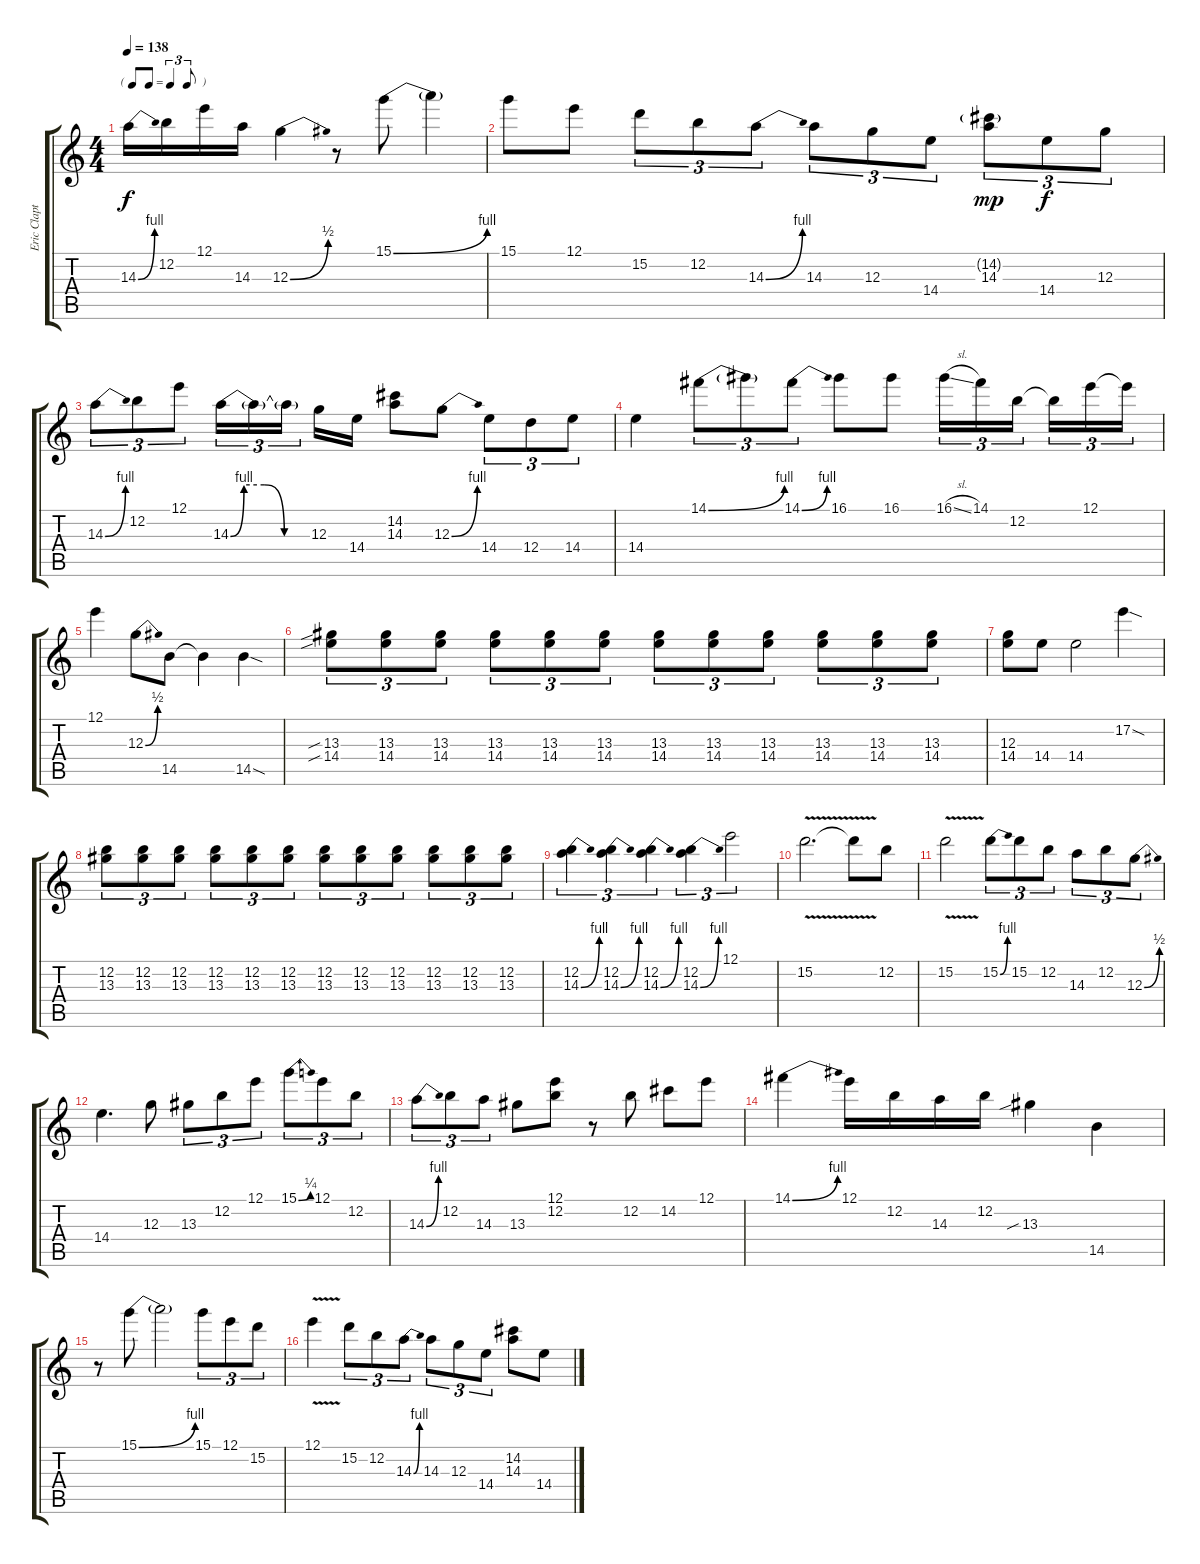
\track ("Eric Clapton" "Eric Clapt") {instrument overdrivenguitar}
\staff {score tabs}
\tuning (E4 B3 G3 D3 A2 E2) {hide}
\ts (4 4)
\tf triplet8th
\tempo 138
\clef g2
\ks c
14.3{be (bend 0 0 60 4)}.16{dy f} 12.2.16 12.1.16 14.3.16 12.3{be (bend 0 0 60 2)}.4 r.8 15.1{be (bend 0 0 60 4)}.8 15.1{t}.4 |
15.1.8 12.1.8 15.2.8{tu (3 2)} 12.2.8{tu (3 2)} 14.3{be (bend 0 0 60 4)}.8{tu (3 2)} 14.3.8{tu (3 2)} 12.3.8{tu (3 2)} 14.4.8{tu (3 2)} (14.2{g} 14.3).8{tu (3 2) dy mp} 14.4.8{tu (3 2) dy f} 12.3.8{tu (3 2)} |
14.3{be (bend 0 0 60 4)}.8{tu (3 2)} 12.2.8{tu (3 2)} 12.1.8{tu (3 2)} 14.3{be (custom 0 0 10 4 25 4 40 0 60 0)}.16{tu (3 2)} 14.3{t}.16{tu (3 2)} 14.3{t}.16{tu (3 2) beam splitsecondary} 12.3.16 14.4.16 (14.2 14.3).8 12.3{be (bend 0 0 60 4)}.8 14.4.8{tu (3 2)} 12.4.8{tu (3 2)} 14.4.8{tu (3 2)} |
14.4.4 14.1{be (bend 0 0 60 4)}.8{tu (3 2)} 14.1{t}.8{tu (3 2)} 14.1{be (bend 0 0 60 4)}.8{tu (3 2)} 16.1.8 16.1.8 16.1{sl}.16{tu (3 2)} 14.1.16{tu (3 2)} 12.2.16{tu (3 2) beam splitsecondary} 12.2{t}.16{tu (3 2)} 12.1.16{tu (3 2)} 12.1{t}.16{tu (3 2)} |
12.1.4 12.3{be (bend 0 0 60 2)}.8 14.5.8 14.5{t}.4 14.5{sod}.4 |
(13.3{sib} 14.4{sib}).8{tu (3 2)} (13.3 14.4).8{tu (3 2)} (13.3 14.4).8{tu (3 2)} (13.3 14.4).8{tu (3 2)} (13.3 14.4).8{tu (3 2)} (13.3 14.4).8{tu (3 2)} (13.3 14.4).8{tu (3 2)} (13.3 14.4).8{tu (3 2)} (13.3 14.4).8{tu (3 2)} (13.3 14.4).8{tu (3 2)} (13.3 14.4).8{tu (3 2)} (13.3 14.4).8{tu (3 2)} |
(12.3 14.4).8 14.4.8 14.4.2 17.2{sod}.4 |
(12.2 13.3).8{tu (3 2)} (12.2 13.3).8{tu (3 2)} (12.2 13.3).8{tu (3 2)} (12.2 13.3).8{tu (3 2)} (12.2 13.3).8{tu (3 2)} (12.2 13.3).8{tu (3 2)} (12.2 13.3).8{tu (3 2)} (12.2 13.3).8{tu (3 2)} (12.2 13.3).8{tu (3 2)} (12.2 13.3).8{tu (3 2)} (12.2 13.3).8{tu (3 2)} (12.2 13.3).8{tu (3 2)} |
(12.2 14.3{be (bend 0 0 60 4)}).4{tu (3 2)} (12.2 14.3{be (bend 0 0 60 4)}).4{tu (3 2)} (12.2 14.3{be (bend 0 0 60 4)}).4{tu (3 2)} (12.2 14.3{be (bend 0 0 60 4)}).4{tu (3 2)} 12.1.2{tu (3 2)} |
15.2{v}.2{d} 15.2{v t}.8 12.2.8 |
15.2{v}.2 15.2{be (bend 0 0 60 4)}.8{tu (3 2)} 15.2.8{tu (3 2)} 12.2.8{tu (3 2)} 14.3.8{tu (3 2)} 12.2.8{tu (3 2)} 12.3{be (bend 0 0 60 2)}.8{tu (3 2)} |
14.4.4{d} 12.3.8 13.3.8{tu (3 2)} 12.2.8{tu (3 2)} 12.1.8{tu (3 2)} 15.1{be (bend 0 0 60 1)}.8{tu (3 2)} 12.1.8{tu (3 2)} 12.2.8{tu (3 2)} |
14.3{be (bend 0 0 60 4)}.8{tu (3 2)} 12.2.8{tu (3 2)} 14.3.8{tu (3 2)} 13.3.8 (12.1 12.2).8 r.8 12.2.8 14.2.8 12.1.8 |
14.1{be (bend 0 0 60 4)}.4 12.1.16 12.2.16 14.3.16 12.2.16 13.3{sib}.4 14.5.4 |
r.8 15.1{be (bend 0 0 60 4)}.8 15.1{t}.2 15.1.8{tu (3 2)} 12.1.8{tu (3 2)} 15.2.8{tu (3 2)} |
12.1{v}.4 15.2.8{tu (3 2)} 12.2.8{tu (3 2)} 14.3{be (bend 0 0 60 4)}.8{tu (3 2)} 14.3.8{tu (3 2)} 12.3.8{tu (3 2)} 14.4.8{tu (3 2)} (14.2 14.3).8 14.4.8
